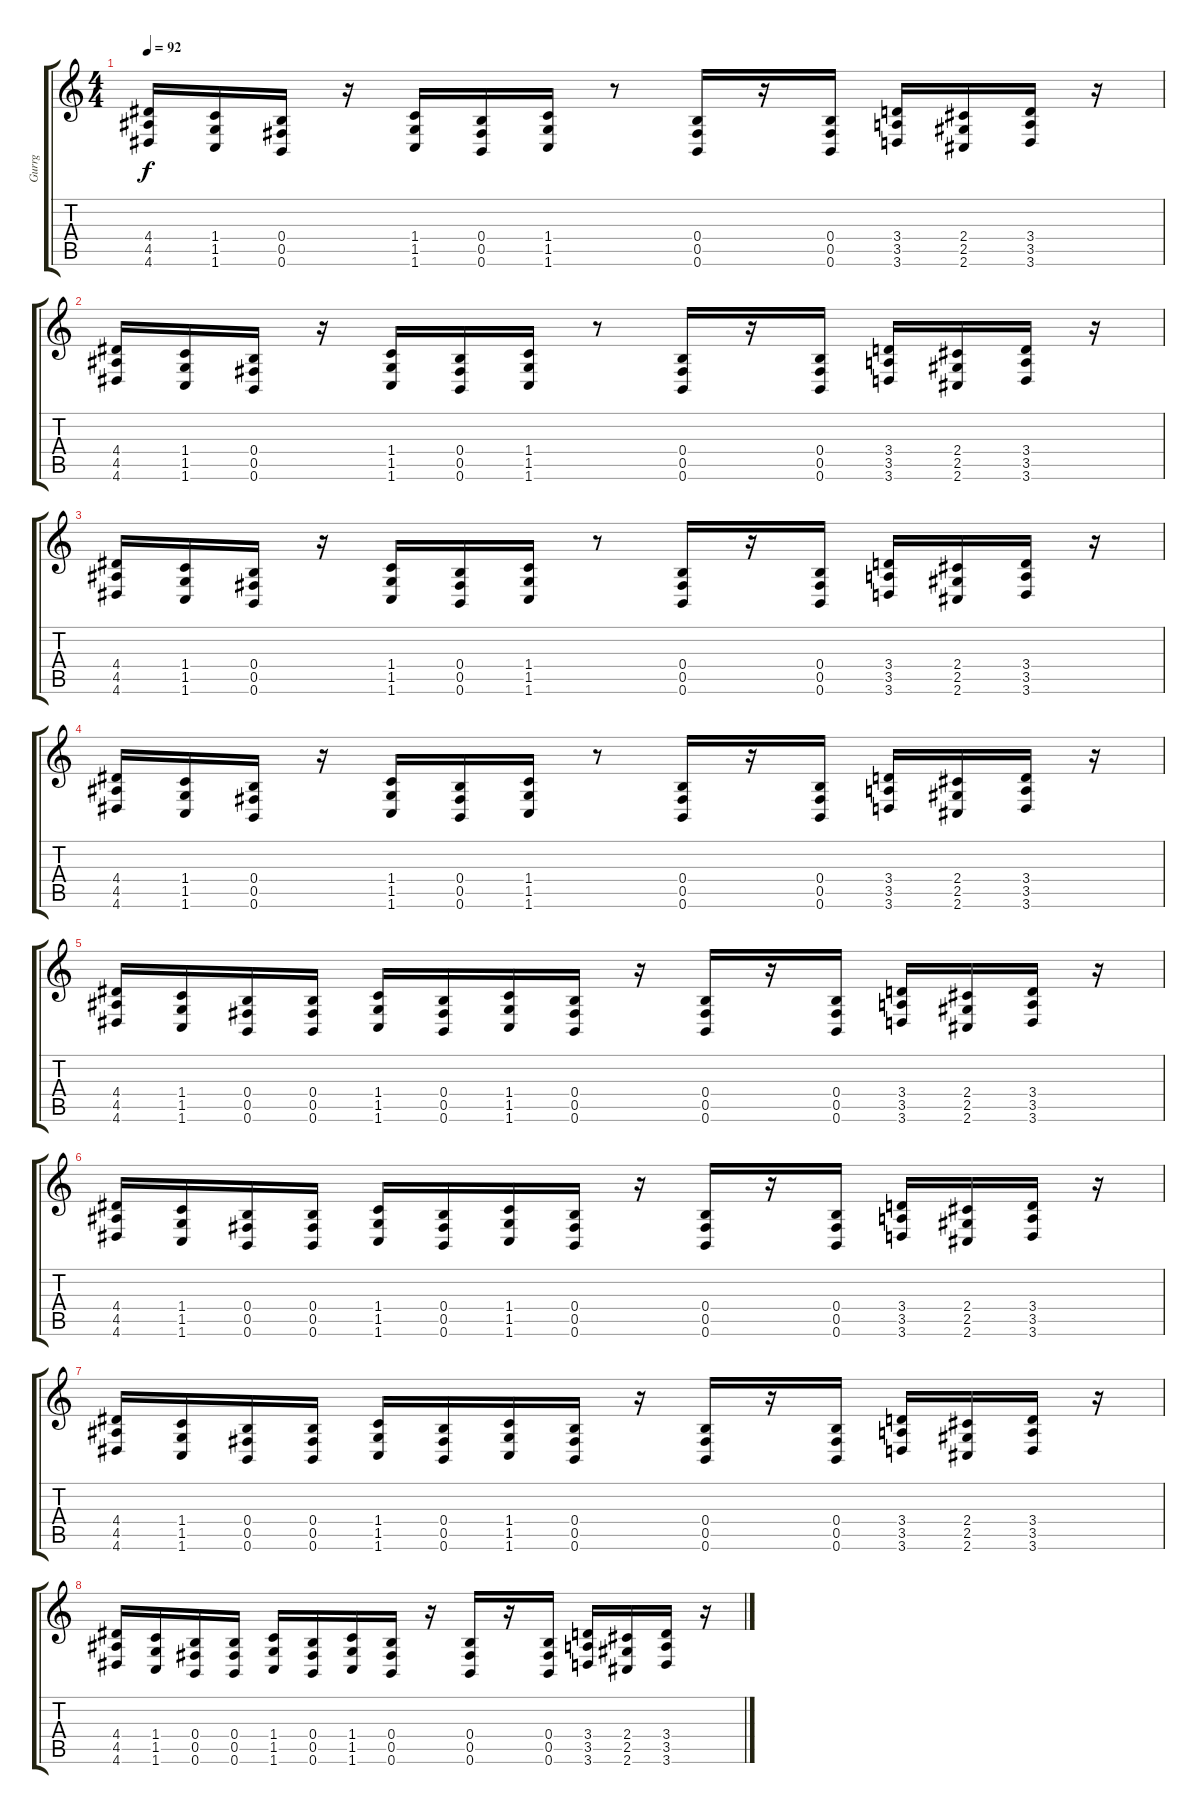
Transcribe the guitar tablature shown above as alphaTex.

\track ("Gurrg" "Gurrg") {instrument overdrivenguitar}
\staff {score tabs}
\tuning (Db4 Ab3 E3 B2 Gb2 B1) {hide}
\ts (4 4)
\tempo 92
\clef g2
\ks c
(4.4 4.5 4.6).16{dy f} (1.4 1.5 1.6).16 (0.4 0.5 0.6).16 r.16 (1.4 1.5 1.6).16 (0.4 0.5 0.6).16 (1.4 1.5 1.6).16 r.8 (0.4 0.5 0.6).16 r.16 (0.4 0.5 0.6).16 (3.4 3.5 3.6).16 (2.4 2.5 2.6).16 (3.4 3.5 3.6).16 r.16 |
(4.4 4.5 4.6).16 (1.4 1.5 1.6).16 (0.4 0.5 0.6).16 r.16 (1.4 1.5 1.6).16 (0.4 0.5 0.6).16 (1.4 1.5 1.6).16 r.8 (0.4 0.5 0.6).16 r.16 (0.4 0.5 0.6).16 (3.4 3.5 3.6).16 (2.4 2.5 2.6).16 (3.4 3.5 3.6).16 r.16 |
(4.4 4.5 4.6).16 (1.4 1.5 1.6).16 (0.4 0.5 0.6).16 r.16 (1.4 1.5 1.6).16 (0.4 0.5 0.6).16 (1.4 1.5 1.6).16 r.8 (0.4 0.5 0.6).16 r.16 (0.4 0.5 0.6).16 (3.4 3.5 3.6).16 (2.4 2.5 2.6).16 (3.4 3.5 3.6).16 r.16 |
(4.4 4.5 4.6).16 (1.4 1.5 1.6).16 (0.4 0.5 0.6).16 r.16 (1.4 1.5 1.6).16 (0.4 0.5 0.6).16 (1.4 1.5 1.6).16 r.8 (0.4 0.5 0.6).16 r.16 (0.4 0.5 0.6).16 (3.4 3.5 3.6).16 (2.4 2.5 2.6).16 (3.4 3.5 3.6).16 r.16 |
(4.4 4.5 4.6).16 (1.4 1.5 1.6).16 (0.4 0.5 0.6).16 (0.4 0.5 0.6).16 (1.4 1.5 1.6).16 (0.4 0.5 0.6).16 (1.4 1.5 1.6).16 (0.4 0.5 0.6).16 r.16 (0.4 0.5 0.6).16 r.16 (0.4 0.5 0.6).16 (3.4 3.5 3.6).16 (2.4 2.5 2.6).16 (3.4 3.5 3.6).16 r.16 |
(4.4 4.5 4.6).16 (1.4 1.5 1.6).16 (0.4 0.5 0.6).16 (0.4 0.5 0.6).16 (1.4 1.5 1.6).16 (0.4 0.5 0.6).16 (1.4 1.5 1.6).16 (0.4 0.5 0.6).16 r.16 (0.4 0.5 0.6).16 r.16 (0.4 0.5 0.6).16 (3.4 3.5 3.6).16 (2.4 2.5 2.6).16 (3.4 3.5 3.6).16 r.16 |
(4.4 4.5 4.6).16 (1.4 1.5 1.6).16 (0.4 0.5 0.6).16 (0.4 0.5 0.6).16 (1.4 1.5 1.6).16 (0.4 0.5 0.6).16 (1.4 1.5 1.6).16 (0.4 0.5 0.6).16 r.16 (0.4 0.5 0.6).16 r.16 (0.4 0.5 0.6).16 (3.4 3.5 3.6).16 (2.4 2.5 2.6).16 (3.4 3.5 3.6).16 r.16 |
(4.4 4.5 4.6).16 (1.4 1.5 1.6).16 (0.4 0.5 0.6).16 (0.4 0.5 0.6).16 (1.4 1.5 1.6).16 (0.4 0.5 0.6).16 (1.4 1.5 1.6).16 (0.4 0.5 0.6).16 r.16 (0.4 0.5 0.6).16 r.16 (0.4 0.5 0.6).16 (3.4 3.5 3.6).16 (2.4 2.5 2.6).16 (3.4 3.5 3.6).16 r.16
